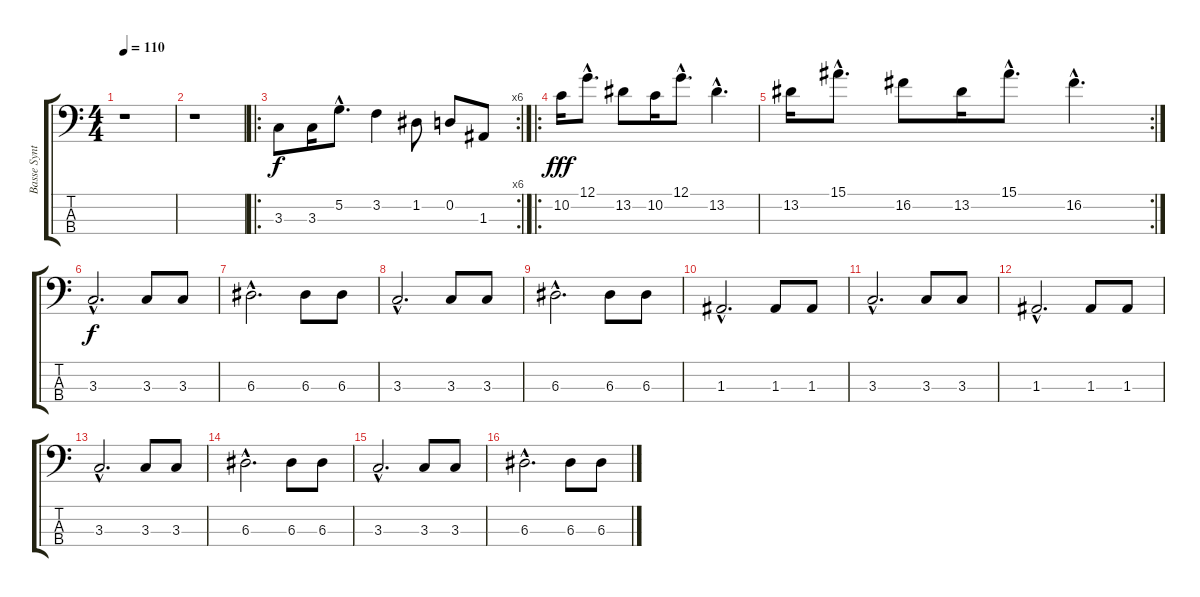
\track ("Basse Synthétique" "Basse Synt") {instrument synthbass2}
\staff {score tabs}
\tuning (G2 D2 A1 E1) {hide}
\ts (4 4)
\tempo 110
\clef f4
\ks c
r.1{dy f} |
r.1 |
\ro
\rc 6
3.3.8 3.3.16 5.2{hac}.8{d} 3.2.4 1.2.8 0.2.8 1.3.8 |
\ro
10.2.16{dy fff} 12.1{hac}.8{d} 13.2.8 10.2.16 12.1{hac}.8{d} 13.2{hac}.4{d} |
\rc 2
13.2.16 15.1{hac}.8{d} 16.2.8 13.2.16 15.1{hac}.8{d} 16.2{hac}.4{d} |
3.3{hac}.2{d dy f} 3.3.8 3.3.8 |
6.3{hac}.2{d} 6.3.8 6.3.8 |
3.3{hac}.2{d} 3.3.8 3.3.8 |
6.3{hac}.2{d} 6.3.8 6.3.8 |
1.3{hac}.2{d} 1.3.8 1.3.8 |
3.3{hac}.2{d} 3.3.8 3.3.8 |
1.3{hac}.2{d} 1.3.8 1.3.8 |
3.3{hac}.2{d} 3.3.8 3.3.8 |
6.3{hac}.2{d} 6.3.8 6.3.8 |
3.3{hac}.2{d} 3.3.8 3.3.8 |
6.3{hac}.2{d} 6.3.8 6.3.8
